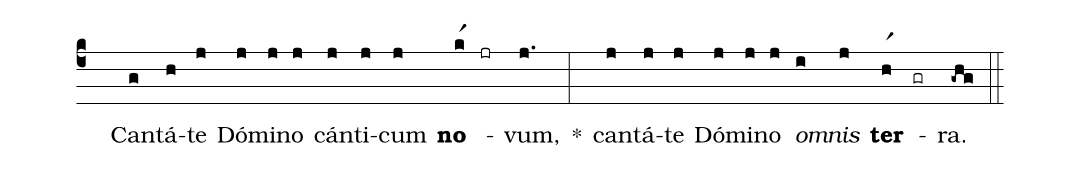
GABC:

%%
(c4)
( )Can(g)tá(h)te(j) Dó(j)mi(j)no(j) cán(j)ti(j)cum(j) <b>no</b>(kr1) -(jr) vum,(j.) *(:)
can(j)tá(j)te(j) Dó(j)mi(j)no(j) <i>om</i>(i)<i>nis</i>(j) <b>ter</b>(hr1) -(gr) ra.(-ghg) (::)
